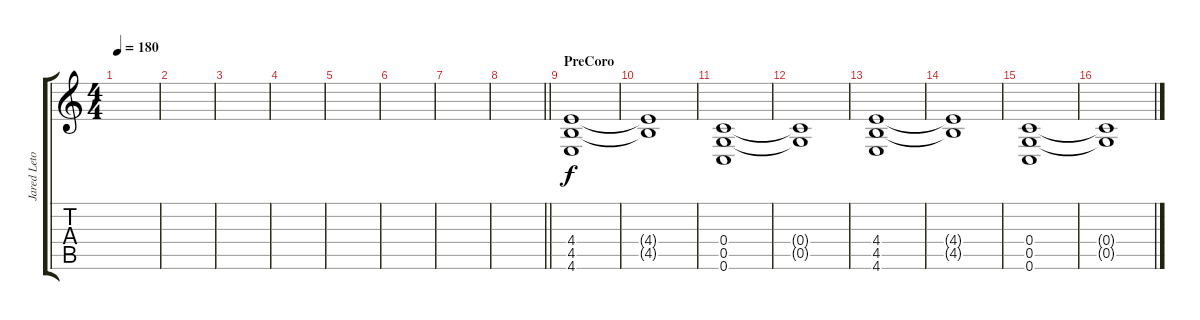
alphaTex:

\track ("Jared Leto" "Jared Leto") {instrument distortionguitar}
\staff {score tabs}
\tuning (D4 A3 F3 C3 G2 C2) {hide}
\ts (4 4)
\tempo 180
\clef g2
\ks c
|
|
|
|
|
|
|
\barLineRight lightlight
|
\section ("" "PreCoro")
(4.4 4.5 4.6).1 |
(4.4{t} 4.5{t}).1 |
(0.4 0.5 0.6).1 |
(0.4{t} 0.5{t}).1 |
(4.4 4.5 4.6).1 |
(4.4{t} 4.5{t}).1 |
(0.4 0.5 0.6).1 |
(0.4{t} 0.5{t}).1
